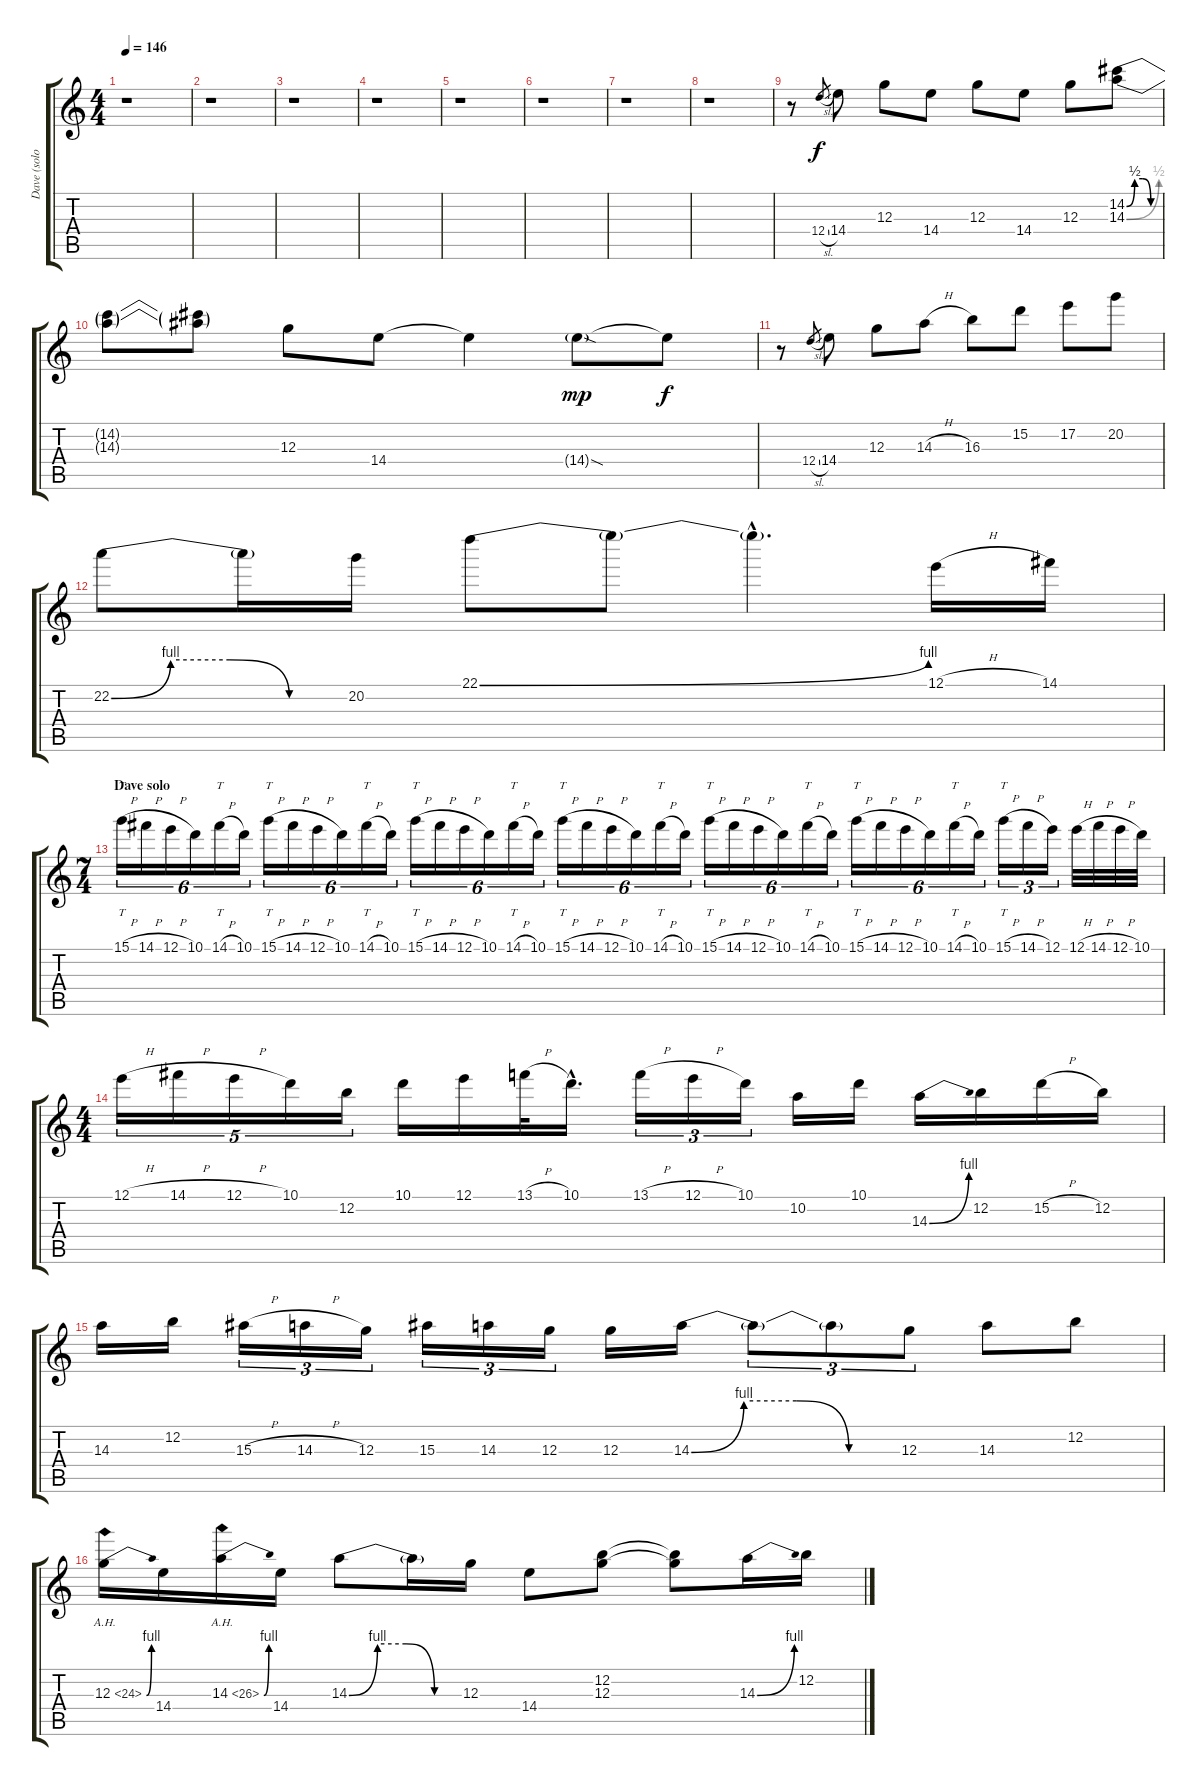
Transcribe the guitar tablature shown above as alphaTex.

\track ("Dave (solo)" "Dave (solo") {instrument distortionguitar}
\staff {score tabs}
\tuning (E4 B3 G3 D3 A2 E2) {hide}
\ts (4 4)
\tempo 146
\clef g2
\ks c
r.1{dy f} |
r.1 |
r.1 |
r.1 |
r.1 |
r.1 |
r.1 |
r.1 |
r.8 12.4{sl}.8{gr} 14.4.8 12.3.8 14.4.8 12.3.8 14.4.8 12.3.8 (14.2{be (custom 0 0 15 2 30 2 45 0 60 0)} 14.3{be (bend 0 0 60 2)}).8 |
(14.2{t} 14.3{t}).8 (14.2{t} 14.3{t}).8 12.3.8 14.4.8 14.4{t}.4 14.4{sod g}.8{dy mp} 14.4{t}.8{dy f} |
r.8 12.4{sl}.8{gr} 14.4.8 12.3.8 14.3{h}.8 16.3.8 15.2.8 17.2.8 20.2.8 |
22.2{be (custom 0 0 15 4 30 4 45 0 60 0)}.8 22.2{t}.16 20.2.16 22.1{be (bend 0 0 60 4)}.8 22.1{t}.8 22.1{hac t}.4{d} 12.1{h}.16 14.1.16 |
\ts (7 4)
\section ("" "Dave solo")
15.1{h}.16{tt tu (6 4)} 14.1{h}.16{tu (6 4)} 12.1{h}.16{tu (6 4)} 10.1.16{tu (6 4)} 14.1{h}.16{tt tu (6 4)} 10.1.16{tu (6 4)} 15.1{h}.16{tt tu (6 4)} 14.1{h}.16{tu (6 4)} 12.1{h}.16{tu (6 4)} 10.1.16{tu (6 4)} 14.1{h}.16{tt tu (6 4)} 10.1.16{tu (6 4)} 15.1{h}.16{tt tu (6 4)} 14.1{h}.16{tu (6 4)} 12.1{h}.16{tu (6 4)} 10.1.16{tu (6 4)} 14.1{h}.16{tt tu (6 4)} 10.1.16{tu (6 4)} 15.1{h}.16{tt tu (6 4)} 14.1{h}.16{tu (6 4)} 12.1{h}.16{tu (6 4)} 10.1.16{tu (6 4)} 14.1{h}.16{tt tu (6 4)} 10.1.16{tu (6 4)} 15.1{h}.16{tt tu (6 4)} 14.1{h}.16{tu (6 4)} 12.1{h}.16{tu (6 4)} 10.1.16{tu (6 4)} 14.1{h}.16{tt tu (6 4)} 10.1.16{tu (6 4)} 15.1{h}.16{tt tu (6 4)} 14.1{h}.16{tu (6 4)} 12.1{h}.16{tu (6 4)} 10.1.16{tu (6 4)} 14.1{h}.16{tt tu (6 4)} 10.1.16{tu (6 4)} 15.1{h}.16{tt tu (3 2)} 14.1{h}.16{tu (3 2)} 12.1.16{tu (3 2)} 12.1{h}.32 14.1{h}.32 12.1{h}.32 10.1.32 |
\ts (4 4)
12.1{h}.16{tu (5 4)} 14.1{h}.16{tu (5 4)} 12.1{h}.16{tu (5 4)} 10.1.16{tu (5 4)} 12.2.16{tu (5 4)} 10.1.16 12.1.16 13.1{h}.32 10.1{hac}.16{d} 13.1{h}.16{tu (3 2)} 12.1{h}.16{tu (3 2)} 10.1.16{tu (3 2)} 10.2.16 10.1.16 14.3{be (bend 0 0 60 4)}.16 12.2.16 15.2{h}.16 12.2.16 |
14.3.16 12.2.16 15.3{h}.16{tu (3 2)} 14.3{h}.16{tu (3 2)} 12.3.16{tu (3 2)} 15.3.16{tu (3 2)} 14.3.16{tu (3 2)} 12.3.16{tu (3 2)} 12.3.16 14.3{be (custom 0 0 15 4 30 4 45 0 60 0)}.16 14.3{t}.8{tu (3 2)} 14.3{t}.8{tu (3 2)} 12.3.8{tu (3 2)} 14.3.8 12.2.8 |
12.3{be (bend 0 0 60 4) ah 12}.16 14.4.16 14.3{be (bend 0 0 60 4) ah 12}.16 14.4.16 14.3{be (custom 0 0 15 4 30 4 45 0 60 0)}.8 14.3{t}.16 12.3.16 14.4.8 (12.2 12.3).8 (12.2{t} 12.3{t}).8 14.3{be (bend 0 0 60 4)}.16 12.2.16
